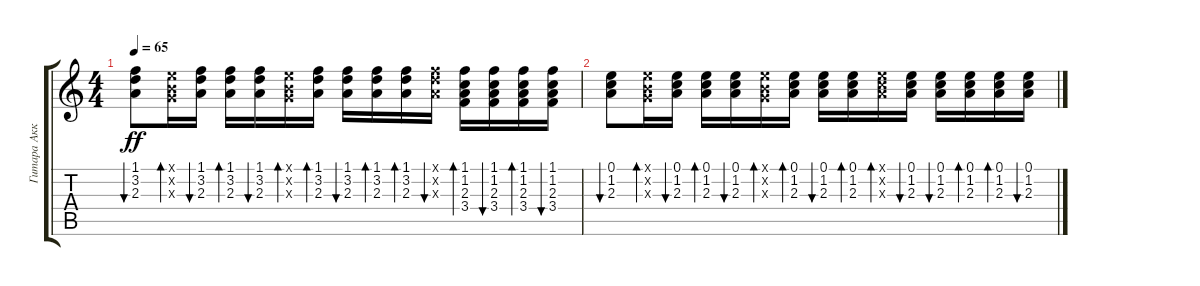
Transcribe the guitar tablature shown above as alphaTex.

\track ("Гитара Аккустическая" "Гитара Акк") {instrument acousticguitarsteel}
\staff {score tabs}
\tuning (E4 B3 G3 D3 A2 E2) {hide}
\ts (4 4)
\tempo 65
\clef g2
\ks c
(1.1 3.2 2.3).8{bu 30 dy ff volume 0} (0.1{x} 0.2{x} 0.3{x}).16{bd 30} (1.1 3.2 2.3).16{bu 30} (1.1 3.2 2.3).16{bd 30} (1.1 3.2 2.3).16{bu 30} (0.1{x} 0.2{x} 0.3{x}).16{bd 30} (1.1 3.2 2.3).16{bd 30} (1.1 3.2 2.3).16{bu 30} (1.1 3.2 2.3).16{bd 30} (1.1 3.2 2.3).16{bd 30} (1.1{x} 3.2{x} 2.3{x}).16{bu 30} (1.1 1.2 2.3 3.4).16{bd 30} (1.1 1.2 2.3 3.4).16{bu 30} (1.1 1.2 2.3 3.4).16{bd 30} (1.1 1.2 2.3 3.4).16{bu 30} |
(0.1 1.2 2.3).8{bu 30} (0.1{x} 0.2{x} 0.3{x}).16{bd 30} (0.1 1.2 2.3).16{bu 30} (0.1 1.2 2.3).16{bd 30} (0.1 1.2 2.3).16{bu 30} (0.1{x} 0.2{x} 0.3{x}).16{bd 30} (0.1 1.2 2.3).16{bd 30} (0.1 1.2 2.3).16{bu 30} (0.1 1.2 2.3).16{bd 30} (0.1{x} 1.2{x} 2.3{x}).16{bd 30} (0.1 1.2 2.3).16{bu 30} (0.1 1.2 2.3).16{bu 30} (0.1 1.2 2.3).16{bd 30} (0.1 1.2 2.3).16{bd 30} (0.1 1.2 2.3).16{bu 30}
